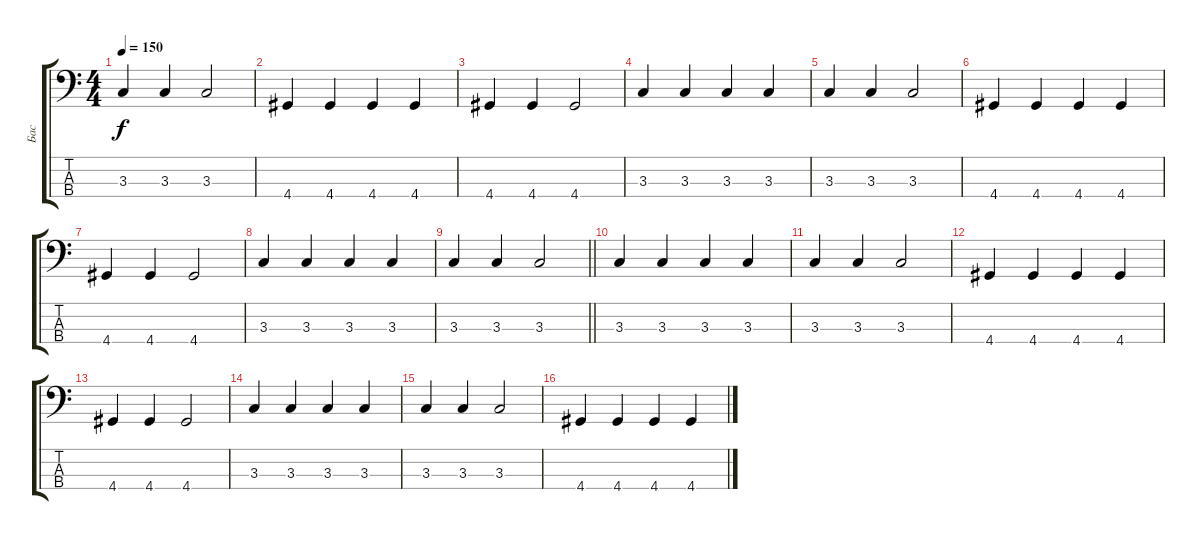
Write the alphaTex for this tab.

\track ("Бас" "Бас") {instrument electricbassfinger}
\staff {score tabs}
\tuning (G2 D2 A1 E1) {hide}
\ts (4 4)
\tempo 150
\clef f4
\ks c
3.3.4{dy f} 3.3.4 3.3.2 |
4.4.4 4.4.4 4.4.4 4.4.4 |
4.4.4 4.4.4 4.4.2 |
3.3.4 3.3.4 3.3.4 3.3.4 |
3.3.4 3.3.4 3.3.2 |
4.4.4 4.4.4 4.4.4 4.4.4 |
4.4.4 4.4.4 4.4.2 |
3.3.4 3.3.4 3.3.4 3.3.4 |
\barLineRight lightlight
3.3.4 3.3.4 3.3.2 |
3.3.4 3.3.4 3.3.4 3.3.4 |
3.3.4 3.3.4 3.3.2 |
4.4.4 4.4.4 4.4.4 4.4.4 |
4.4.4 4.4.4 4.4.2 |
3.3.4 3.3.4 3.3.4 3.3.4 |
3.3.4 3.3.4 3.3.2 |
4.4.4 4.4.4 4.4.4 4.4.4
